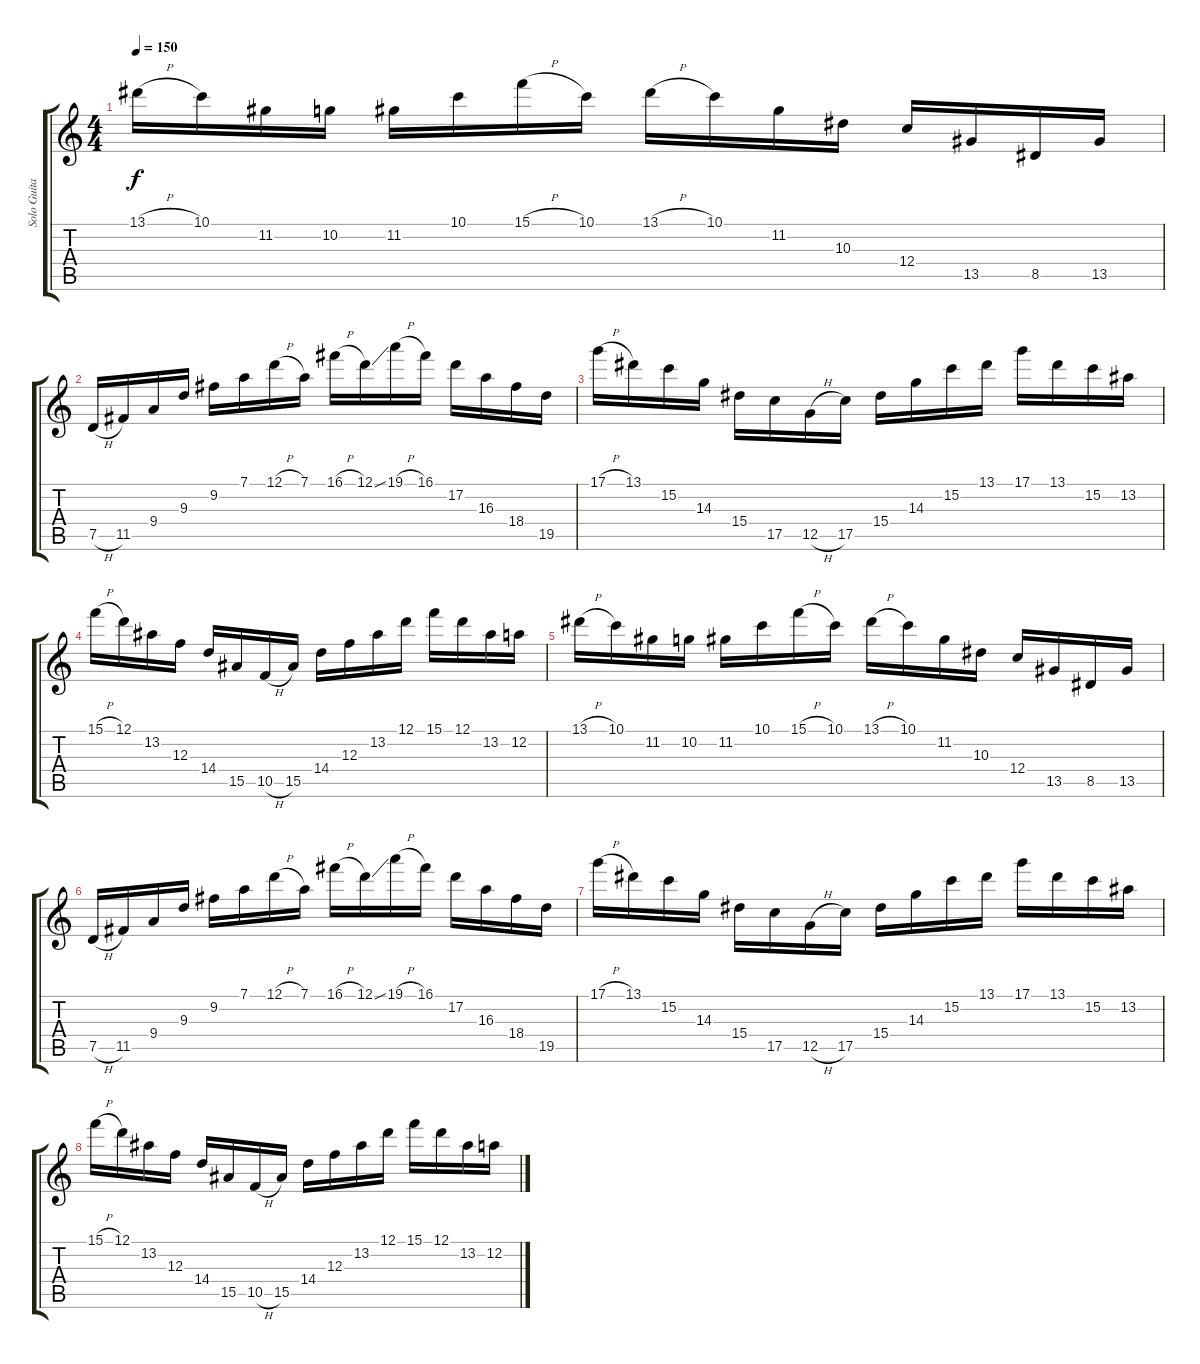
\track ("Solo Guitar" "Solo Guita") {instrument distortionguitar}
\staff {score tabs}
\tuning (D4 A3 F3 C3 G2 D2) {hide}
\ts (4 4)
\tempo 150
\clef g2
\ks c
13.1{h}.16{dy f} 10.1.16 11.2.16 10.2.16 11.2.16 10.1.16 15.1{h}.16 10.1.16 13.1{h}.16 10.1.16 11.2.16 10.3.16 12.4.16 13.5.16 8.5.16 13.5.16 |
7.5{h}.16 11.5.16 9.4.16 9.3.16 9.2.16 7.1.16 12.1{h}.16 7.1.16 16.1{h}.16 12.1{ss}.16 19.1{h}.16 16.1.16 17.2.16 16.3.16 18.4.16 19.5.16 |
17.1{h}.16 13.1.16 15.2.16 14.3.16 15.4.16 17.5.16 12.5{h}.16 17.5.16 15.4.16 14.3.16 15.2.16 13.1.16 17.1.16 13.1.16 15.2.16 13.2.16 |
15.1{h}.16 12.1.16 13.2.16 12.3.16 14.4.16 15.5.16 10.5{h}.16 15.5.16 14.4.16 12.3.16 13.2.16 12.1.16 15.1.16 12.1.16 13.2.16 12.2.16 |
13.1{h}.16 10.1.16 11.2.16 10.2.16 11.2.16 10.1.16 15.1{h}.16 10.1.16 13.1{h}.16 10.1.16 11.2.16 10.3.16 12.4.16 13.5.16 8.5.16 13.5.16 |
7.5{h}.16 11.5.16 9.4.16 9.3.16 9.2.16 7.1.16 12.1{h}.16 7.1.16 16.1{h}.16 12.1{ss}.16 19.1{h}.16 16.1.16 17.2.16 16.3.16 18.4.16 19.5.16 |
17.1{h}.16 13.1.16 15.2.16 14.3.16 15.4.16 17.5.16 12.5{h}.16 17.5.16 15.4.16 14.3.16 15.2.16 13.1.16 17.1.16 13.1.16 15.2.16 13.2.16 |
15.1{h}.16 12.1.16 13.2.16 12.3.16 14.4.16 15.5.16 10.5{h}.16 15.5.16 14.4.16 12.3.16 13.2.16 12.1.16 15.1.16 12.1.16 13.2.16 12.2.16
